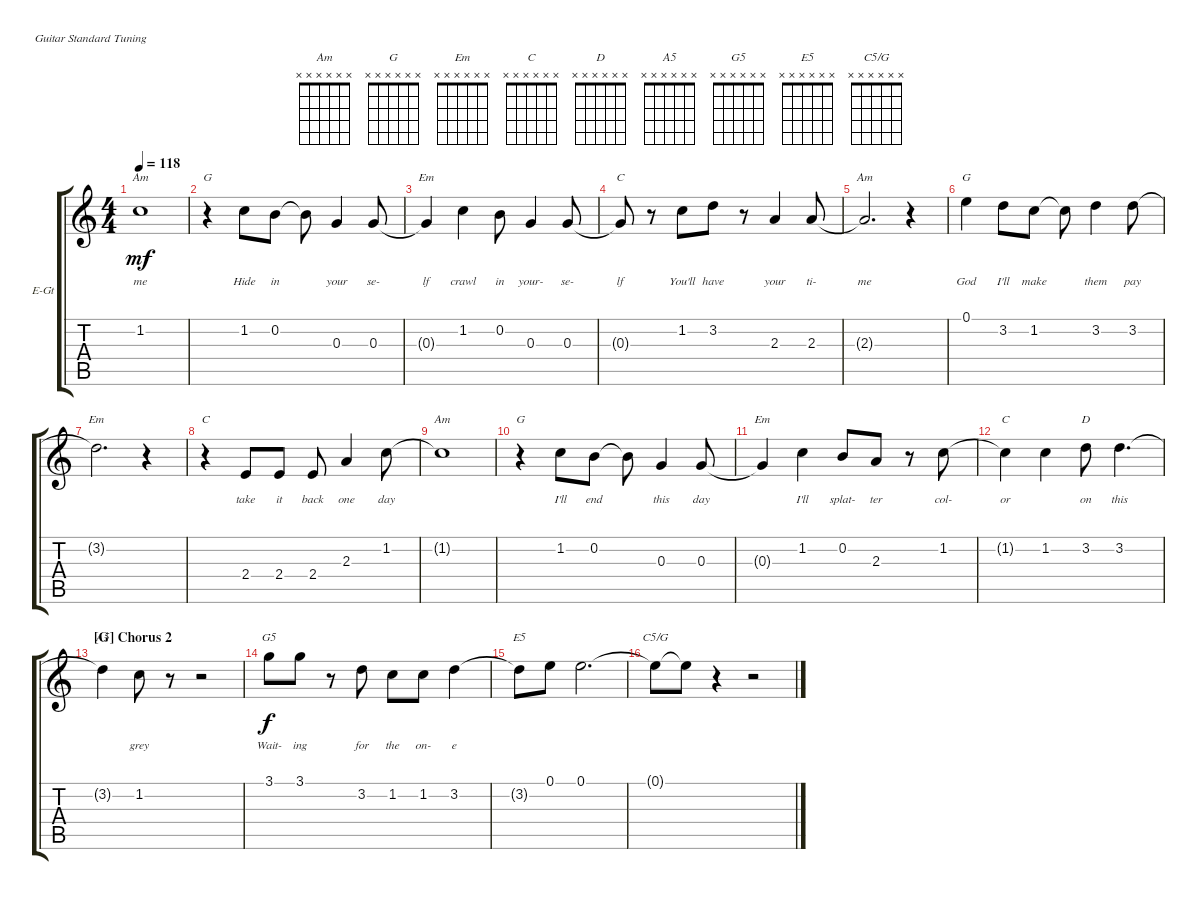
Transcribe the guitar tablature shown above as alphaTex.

\bracketExtendMode groupsimilarinstruments
\firstSystemTrackNameOrientation horizontal
\otherSystemsTrackNameOrientation horizontal
\track ("Voice (James Hetfield)" "E-Gt") {instrument electricguitarclean}
\staff {score tabs}
\tuning (E4 B3 G3 D3 A2 E2)
\chord ("Am" x x x x x x)
\chord ("G" x x x x x x)
\chord ("Em" x x x x x x)
\chord ("C" x x x x x x)
\chord ("D" x x x x x x)
\chord ("A5" x x x x x x)
\chord ("G5" x x x x x x)
\chord ("E5" x x x x x x)
\chord ("C5/G" x x x x x x)
\ts (4 4)
\tempo 118
\clef g2
\ks c
1.2{t}.1{ch "Am" lyrics (0 "") lyrics (1 "me") lyrics (2 "") lyrics (3 "") lyrics (4 "") dy mf} |
r.4{ch "G"} 1.2.8{lyrics (0 "") lyrics (1 "Hide") lyrics (2 "") lyrics (3 "") lyrics (4 "")} 0.2.8{lyrics (0 "") lyrics (1 "in") lyrics (2 "") lyrics (3 "") lyrics (4 "")} 0.2{t}.8{lyrics (0 "") lyrics (1 "") lyrics (2 "") lyrics (3 "") lyrics (4 "")} 0.3.4{lyrics (0 "") lyrics (1 "your") lyrics (2 "") lyrics (3 "") lyrics (4 "")} 0.3.8{lyrics (0 "") lyrics (1 "se-") lyrics (2 "") lyrics (3 "") lyrics (4 "")} |
0.3{t}.4{ch "Em" lyrics (0 "") lyrics (1 "lf") lyrics (2 "") lyrics (3 "") lyrics (4 "")} 1.2.4{lyrics (0 "") lyrics (1 "crawl") lyrics (2 "") lyrics (3 "") lyrics (4 "")} 0.2.8{lyrics (0 "") lyrics (1 "in") lyrics (2 "") lyrics (3 "") lyrics (4 "")} 0.3.4{lyrics (0 "") lyrics (1 "your-") lyrics (2 "") lyrics (3 "") lyrics (4 "")} 0.3.8{lyrics (0 "") lyrics (1 "se-") lyrics (2 "") lyrics (3 "") lyrics (4 "")} |
0.3{t}.8{ch "C" lyrics (0 "") lyrics (1 "lf") lyrics (2 "") lyrics (3 "") lyrics (4 "")} r.8 1.2.8{lyrics (0 "") lyrics (1 "You'll") lyrics (2 "") lyrics (3 "") lyrics (4 "")} 3.2.8{lyrics (0 "") lyrics (1 "have") lyrics (2 "") lyrics (3 "") lyrics (4 "")} r.8 2.3.4{lyrics (0 "") lyrics (1 "your") lyrics (2 "") lyrics (3 "") lyrics (4 "")} 2.3.8{lyrics (0 "") lyrics (1 "ti-") lyrics (2 "") lyrics (3 "") lyrics (4 "")} |
2.3{t}.2{d ch "Am" lyrics (0 "") lyrics (1 "me") lyrics (2 "") lyrics (3 "") lyrics (4 "")} r.4 |
0.1.4{ch "G" lyrics (0 "") lyrics (1 "God") lyrics (2 "") lyrics (3 "") lyrics (4 "")} 3.2.8{lyrics (0 "") lyrics (1 "I'll") lyrics (2 "") lyrics (3 "") lyrics (4 "")} 1.2.8{lyrics (0 "") lyrics (1 "make") lyrics (2 "") lyrics (3 "") lyrics (4 "")} 1.2{t}.8{lyrics (0 "") lyrics (1 "") lyrics (2 "") lyrics (3 "") lyrics (4 "")} 3.2.4{lyrics (0 "") lyrics (1 "them") lyrics (2 "") lyrics (3 "") lyrics (4 "")} 3.2.8{lyrics (0 "") lyrics (1 "pay") lyrics (2 "") lyrics (3 "") lyrics (4 "")} |
3.2{t}.2{d ch "Em" lyrics (0 "") lyrics (1 "") lyrics (2 "") lyrics (3 "") lyrics (4 "")} r.4 |
r.4{ch "C"} 2.4.8{lyrics (0 "") lyrics (1 "take") lyrics (2 "") lyrics (3 "") lyrics (4 "")} 2.4.8{lyrics (0 "") lyrics (1 "it") lyrics (2 "") lyrics (3 "") lyrics (4 "")} 2.4.8{lyrics (0 "") lyrics (1 "back") lyrics (2 "") lyrics (3 "") lyrics (4 "")} 2.3.4{lyrics (0 "") lyrics (1 "one") lyrics (2 "") lyrics (3 "") lyrics (4 "")} 1.2.8{lyrics (0 "") lyrics (1 "day") lyrics (2 "") lyrics (3 "") lyrics (4 "")} |
1.2{t}.1{ch "Am" lyrics (0 "") lyrics (1 "") lyrics (2 "") lyrics (3 "") lyrics (4 "")} |
r.4{ch "G"} 1.2.8{lyrics (0 "") lyrics (1 "I'll") lyrics (2 "") lyrics (3 "") lyrics (4 "")} 0.2.8{lyrics (0 "") lyrics (1 "end") lyrics (2 "") lyrics (3 "") lyrics (4 "")} 0.2{t}.8{lyrics (0 "") lyrics (1 "") lyrics (2 "") lyrics (3 "") lyrics (4 "")} 0.3.4{lyrics (0 "") lyrics (1 "this") lyrics (2 "") lyrics (3 "") lyrics (4 "")} 0.3.8{lyrics (0 "") lyrics (1 "day") lyrics (2 "") lyrics (3 "") lyrics (4 "")} |
0.3{t}.4{ch "Em" lyrics (0 "") lyrics (1 "") lyrics (2 "") lyrics (3 "") lyrics (4 "")} 1.2.4{lyrics (0 "") lyrics (1 "I'll") lyrics (2 "") lyrics (3 "") lyrics (4 "")} 0.2.8{lyrics (0 "") lyrics (1 "splat-") lyrics (2 "") lyrics (3 "") lyrics (4 "")} 2.3.8{lyrics (0 "") lyrics (1 "ter") lyrics (2 "") lyrics (3 "") lyrics (4 "")} r.8 1.2.8{lyrics (0 "") lyrics (1 "col-") lyrics (2 "") lyrics (3 "") lyrics (4 "")} |
1.2{t}.4{ch "C" lyrics (0 "") lyrics (1 "or") lyrics (2 "") lyrics (3 "") lyrics (4 "")} 1.2.4{lyrics (0 "") lyrics (1 "") lyrics (2 "") lyrics (3 "") lyrics (4 "")} 3.2.8{ch "D" lyrics (0 "") lyrics (1 "on") lyrics (2 "") lyrics (3 "") lyrics (4 "")} 3.2.4{d lyrics (0 "") lyrics (1 "this") lyrics (2 "") lyrics (3 "") lyrics (4 "")} |
\section ("G" "Chorus 2")
3.2{t}.4{ch "A5" lyrics (0 "") lyrics (1 "") lyrics (2 "") lyrics (3 "") lyrics (4 "")} 1.2.8{lyrics (0 "") lyrics (1 "grey") lyrics (2 "") lyrics (3 "") lyrics (4 "")} r.8 r.2 |
3.1.8{ch "G5" lyrics (0 "") lyrics (1 "Wait-") lyrics (2 "") lyrics (3 "") lyrics (4 "") dy f} 3.1.8{lyrics (0 "") lyrics (1 "ing") lyrics (2 "") lyrics (3 "") lyrics (4 "")} r.8 3.2.8{lyrics (0 "") lyrics (1 "for") lyrics (2 "") lyrics (3 "") lyrics (4 "")} 1.2.8{lyrics (0 "") lyrics (1 "the") lyrics (2 "") lyrics (3 "") lyrics (4 "")} 1.2.8{lyrics (0 "") lyrics (1 "on-") lyrics (2 "") lyrics (3 "") lyrics (4 "")} 3.2.4{lyrics (0 "") lyrics (1 "e") lyrics (2 "") lyrics (3 "") lyrics (4 "")} |
3.2{t}.8{ch "E5" lyrics (0 "") lyrics (1 "") lyrics (2 "") lyrics (3 "") lyrics (4 "")} 0.1.8{lyrics (0 "") lyrics (1 "") lyrics (2 "") lyrics (3 "") lyrics (4 "")} 0.1.2{d lyrics (0 "") lyrics (1 "") lyrics (2 "") lyrics (3 "") lyrics (4 "")} |
0.1{t}.8{ch "C5/G" lyrics (0 "") lyrics (1 "") lyrics (2 "") lyrics (3 "") lyrics (4 "")} 0.1{t}.8{lyrics (0 "") lyrics (1 "") lyrics (2 "") lyrics (3 "") lyrics (4 "")} r.4 r.2
